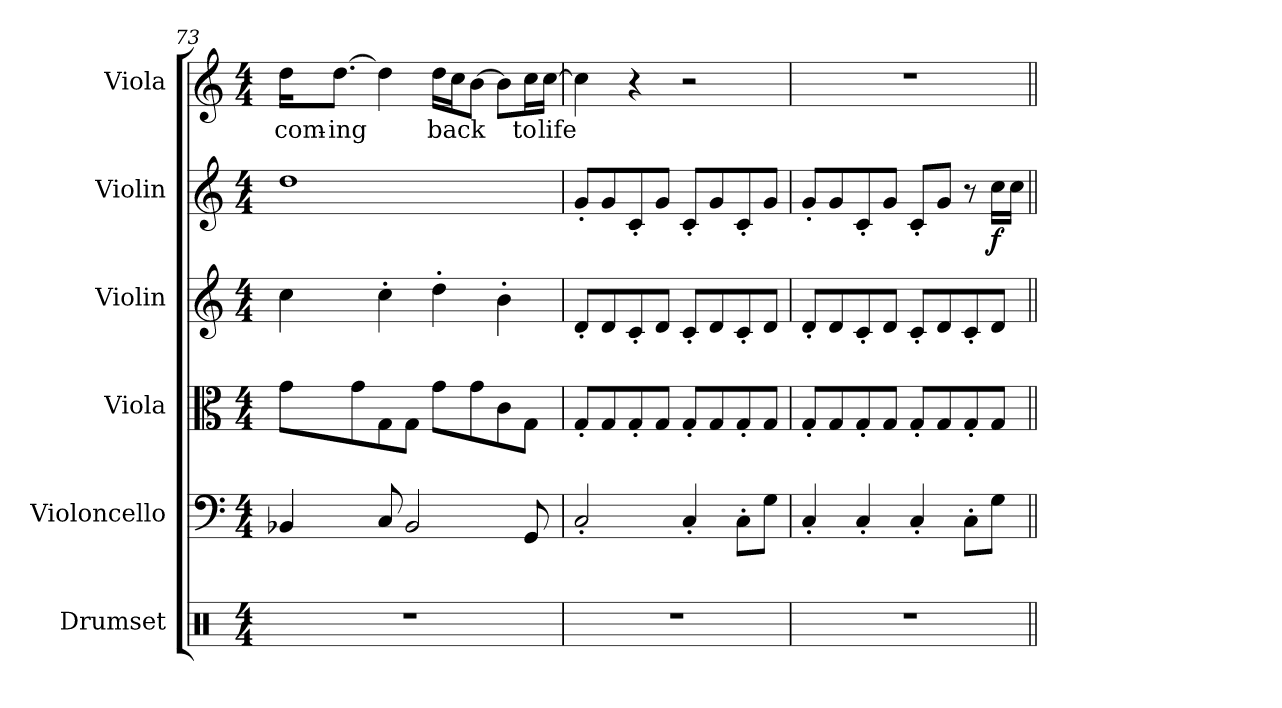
**kern	**kern	**kern	**kern	**kern	**dynam	**kern	**text
*part6	*part5	*part4	*part3	*part2	*part2	*part1	*part1
*staff6	*staff5	*staff4	*staff3	*staff2	*staff2	*staff1	*staff1
*I"Drumset	*I"Violoncello	*I"Viola	*I"Violin	*I"Violin	*	*I"Viola	*
*I'Drs.	*I'Vc.	*I'Vla.	*I'Vln.	*I'Vln.	*	*I'Vla.	*
*clefX	*clefF4	*clefC3	*clefG2	*clefG2	*	*clefG2	*
*k[]	*k[]	*k[]	*k[]	*k[]	*	*k[]	*
*M4/4	*M4/4	*M4/4	*M4/4	*M4/4	*	*M4/4	*
=73	=73	=73	=73	=73	=73	=73	=73
1r	4BB-X/	8g\L	4cc\	1dd	.	16dd\KL	com-
.	.	.	.	.	.	[8.dd\J	-ing
.	.	8g\	.	.	.	.	.
.	8C/	8G\	4cc'\	.	.	4dd\]	.
.	2BB-/	8G\J	.	.	.	.	.
.	.	8g\L	4dd'\	.	.	16dd\LL	back
.	.	.	.	.	.	16cc\J	.
.	.	8g\	.	.	.	[8b\J	.
.	.	8c\	4b'\	.	.	8b\L]	.
.	8GG/	8G\J	.	.	.	16cc\L	to
.	.	.	.	.	.	[16cc\JJ	life
=74	=74	=74	=74	=74	=74	=74	=74
1r	2C'/	8G'/L	8d'/L	8g'/L	.	4cc\]	.
.	.	8G/	8d/	8g/	.	.	.
.	.	8G'/	8c'/	8c'/	.	4r	.
.	.	8G/J	8d/J	8g/J	.	.	.
.	4C'/	8G'/L	8c'/L	8c'/L	.	2r	.
.	.	8G/	8d/	8g/	.	.	.
.	8C'\L	8G'/	8c'/	8c'/	.	.	.
.	8G\J	8G/J	8d/J	8g/J	.	.	.
=75	=75	=75	=75	=75	=75	=75	=75
1r	4C'/	8G'/L	8d'/L	8g'/L	.	1r	.
.	.	8G/	8d/	8g/	.	.	.
.	4C'/	8G'/	8c'/	8c'/	.	.	.
.	.	8G/J	8d/J	8g/J	.	.	.
.	4C'/	8G'/L	8c'/L	8c'/L	.	.	.
.	.	8G/	8d/	8g/J	.	.	.
.	8C'\L	8G'/	8c'/	8r	.	.	.
!	!	!	!	!	!LO:DY:b	!	!
.	8G\J	8G/J	8d/J	16cc\LL	f	.	.
.	.	.	.	16cc\JJ	.	.	.
=||	=||	=||	=||	=||	=||	=||	=||
*-	*-	*-	*-	*-	*-	*-	*-
